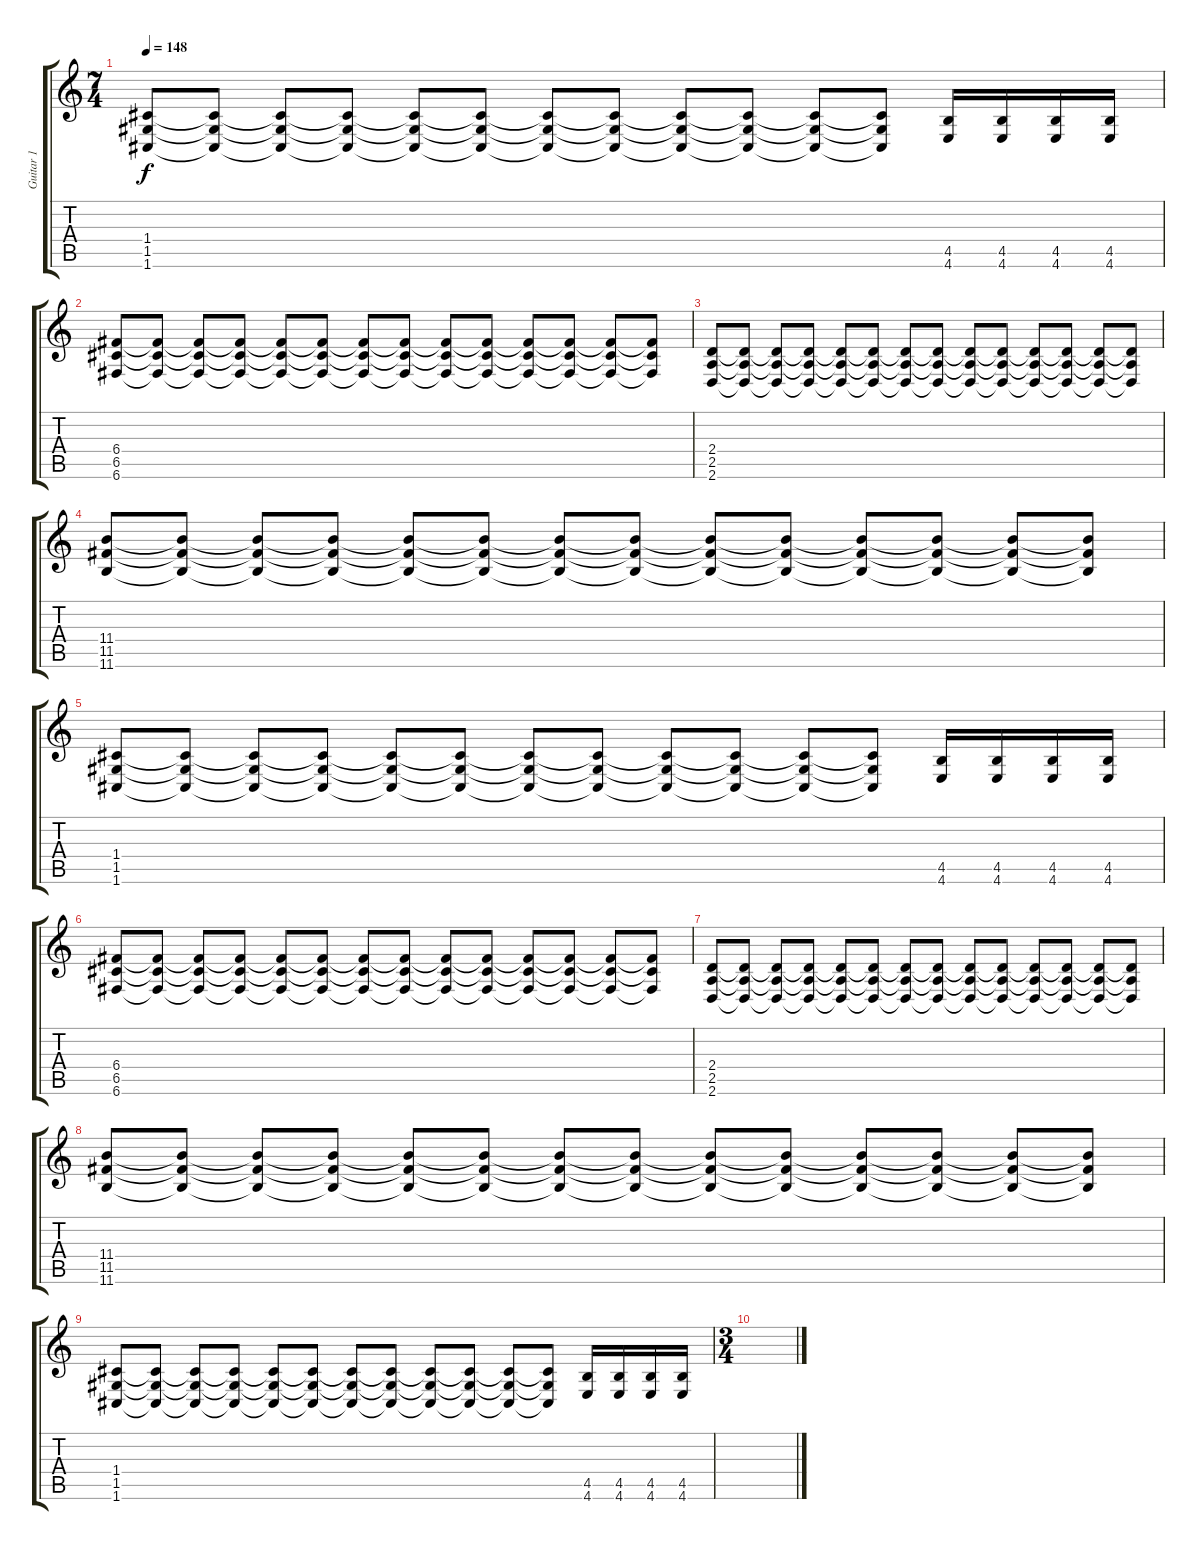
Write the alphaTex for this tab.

\track ("Guitar 1" "Guitar 1") {instrument distortionguitar}
\staff {score tabs}
\tuning (D4 A3 F3 C3 G2 C2) {hide}
\ts (7 4)
\tempo 148
\clef g2
\ks c
(1.4 1.5 1.6).8{dy f} (1.4{t} 1.5{t} 1.6{t}).8 (1.4{t} 1.5{t} 1.6{t}).8 (1.4{t} 1.5{t} 1.6{t}).8 (1.4{t} 1.5{t} 1.6{t}).8 (1.4{t} 1.5{t} 1.6{t}).8 (1.4{t} 1.5{t} 1.6{t}).8 (1.4{t} 1.5{t} 1.6{t}).8 (1.4{t} 1.5{t} 1.6{t}).8 (1.4{t} 1.5{t} 1.6{t}).8 (1.4{t} 1.5{t} 1.6{t}).8 (1.4{t} 1.5{t} 1.6{t}).8 (4.5 4.6).16 (4.5 4.6).16 (4.5 4.6).16 (4.5 4.6).16 |
(6.4 6.5 6.6).8 (6.4{t} 6.5{t} 6.6{t}).8 (6.4{t} 6.5{t} 6.6{t}).8 (6.4{t} 6.5{t} 6.6{t}).8 (6.4{t} 6.5{t} 6.6{t}).8 (6.4{t} 6.5{t} 6.6{t}).8 (6.4{t} 6.5{t} 6.6{t}).8 (6.4{t} 6.5{t} 6.6{t}).8 (6.4{t} 6.5{t} 6.6{t}).8 (6.4{t} 6.5{t} 6.6{t}).8 (6.4{t} 6.5{t} 6.6{t}).8 (6.4{t} 6.5{t} 6.6{t}).8 (6.4{t} 6.5{t} 6.6{t}).8 (6.4{t} 6.5{t} 6.6{t}).8 |
(2.4 2.5 2.6).8 (2.4{t} 2.5{t} 2.6{t}).8 (2.4{t} 2.5{t} 2.6{t}).8 (2.4{t} 2.5{t} 2.6{t}).8 (2.4{t} 2.5{t} 2.6{t}).8 (2.4{t} 2.5{t} 2.6{t}).8 (2.4{t} 2.5{t} 2.6{t}).8 (2.4{t} 2.5{t} 2.6{t}).8 (2.4{t} 2.5{t} 2.6{t}).8 (2.4{t} 2.5{t} 2.6{t}).8 (2.4{t} 2.5{t} 2.6{t}).8 (2.4{t} 2.5{t} 2.6{t}).8 (2.4{t} 2.5{t} 2.6{t}).8 (2.4{t} 2.5{t} 2.6{t}).8 |
(11.4 11.5 11.6).8 (11.4{t} 11.5{t} 11.6{t}).8 (11.4{t} 11.5{t} 11.6{t}).8 (11.4{t} 11.5{t} 11.6{t}).8 (11.4{t} 11.5{t} 11.6{t}).8 (11.4{t} 11.5{t} 11.6{t}).8 (11.4{t} 11.5{t} 11.6{t}).8 (11.4{t} 11.5{t} 11.6{t}).8 (11.4{t} 11.5{t} 11.6{t}).8 (11.4{t} 11.5{t} 11.6{t}).8 (11.4{t} 11.5{t} 11.6{t}).8 (11.4{t} 11.5{t} 11.6{t}).8 (11.4{t} 11.5{t} 11.6{t}).8 (11.4{t} 11.5{t} 11.6{t}).8 |
(1.4 1.5 1.6).8 (1.4{t} 1.5{t} 1.6{t}).8 (1.4{t} 1.5{t} 1.6{t}).8 (1.4{t} 1.5{t} 1.6{t}).8 (1.4{t} 1.5{t} 1.6{t}).8 (1.4{t} 1.5{t} 1.6{t}).8 (1.4{t} 1.5{t} 1.6{t}).8 (1.4{t} 1.5{t} 1.6{t}).8 (1.4{t} 1.5{t} 1.6{t}).8 (1.4{t} 1.5{t} 1.6{t}).8 (1.4{t} 1.5{t} 1.6{t}).8 (1.4{t} 1.5{t} 1.6{t}).8 (4.5 4.6).16 (4.5 4.6).16 (4.5 4.6).16 (4.5 4.6).16 |
(6.4 6.5 6.6).8 (6.4{t} 6.5{t} 6.6{t}).8 (6.4{t} 6.5{t} 6.6{t}).8 (6.4{t} 6.5{t} 6.6{t}).8 (6.4{t} 6.5{t} 6.6{t}).8 (6.4{t} 6.5{t} 6.6{t}).8 (6.4{t} 6.5{t} 6.6{t}).8 (6.4{t} 6.5{t} 6.6{t}).8 (6.4{t} 6.5{t} 6.6{t}).8 (6.4{t} 6.5{t} 6.6{t}).8 (6.4{t} 6.5{t} 6.6{t}).8 (6.4{t} 6.5{t} 6.6{t}).8 (6.4{t} 6.5{t} 6.6{t}).8 (6.4{t} 6.5{t} 6.6{t}).8 |
(2.4 2.5 2.6).8 (2.4{t} 2.5{t} 2.6{t}).8 (2.4{t} 2.5{t} 2.6{t}).8 (2.4{t} 2.5{t} 2.6{t}).8 (2.4{t} 2.5{t} 2.6{t}).8 (2.4{t} 2.5{t} 2.6{t}).8 (2.4{t} 2.5{t} 2.6{t}).8 (2.4{t} 2.5{t} 2.6{t}).8 (2.4{t} 2.5{t} 2.6{t}).8 (2.4{t} 2.5{t} 2.6{t}).8 (2.4{t} 2.5{t} 2.6{t}).8 (2.4{t} 2.5{t} 2.6{t}).8 (2.4{t} 2.5{t} 2.6{t}).8 (2.4{t} 2.5{t} 2.6{t}).8 |
(11.4 11.5 11.6).8 (11.4{t} 11.5{t} 11.6{t}).8 (11.4{t} 11.5{t} 11.6{t}).8 (11.4{t} 11.5{t} 11.6{t}).8 (11.4{t} 11.5{t} 11.6{t}).8 (11.4{t} 11.5{t} 11.6{t}).8 (11.4{t} 11.5{t} 11.6{t}).8 (11.4{t} 11.5{t} 11.6{t}).8 (11.4{t} 11.5{t} 11.6{t}).8 (11.4{t} 11.5{t} 11.6{t}).8 (11.4{t} 11.5{t} 11.6{t}).8 (11.4{t} 11.5{t} 11.6{t}).8 (11.4{t} 11.5{t} 11.6{t}).8 (11.4{t} 11.5{t} 11.6{t}).8 |
(1.4 1.5 1.6).8 (1.4{t} 1.5{t} 1.6{t}).8 (1.4{t} 1.5{t} 1.6{t}).8 (1.4{t} 1.5{t} 1.6{t}).8 (1.4{t} 1.5{t} 1.6{t}).8 (1.4{t} 1.5{t} 1.6{t}).8 (1.4{t} 1.5{t} 1.6{t}).8 (1.4{t} 1.5{t} 1.6{t}).8 (1.4{t} 1.5{t} 1.6{t}).8 (1.4{t} 1.5{t} 1.6{t}).8 (1.4{t} 1.5{t} 1.6{t}).8 (1.4{t} 1.5{t} 1.6{t}).8 (4.5 4.6).16 (4.5 4.6).16 (4.5 4.6).16 (4.5 4.6).16 |
\ts (3 4)
